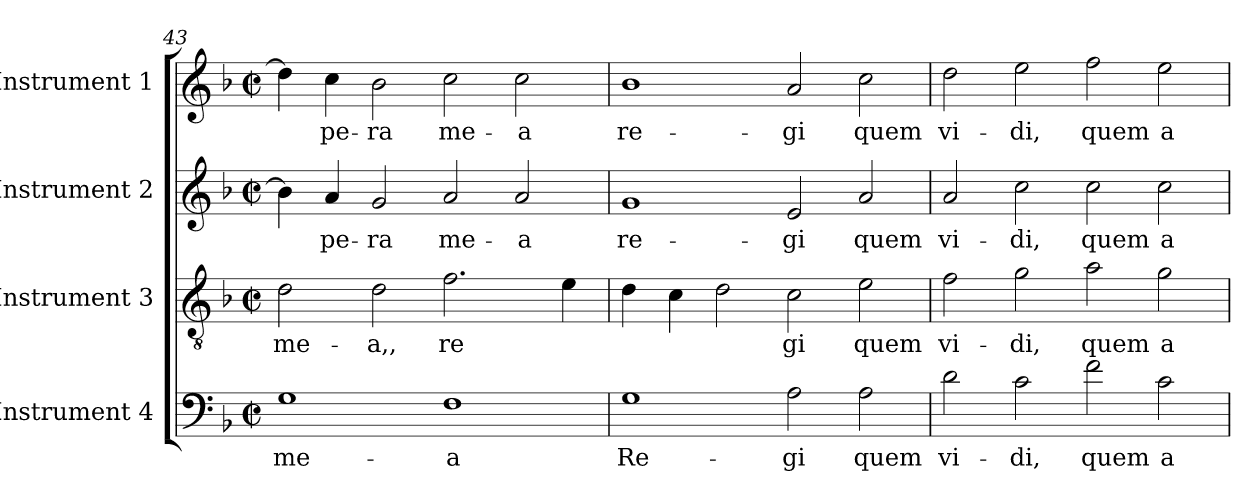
**kern	**text	**kern	**text	**kern	**text	**kern	**text
*part4	*part4	*part3	*part3	*part2	*part2	*part1	*part1
*staff4	*staff4	*staff3	*staff3	*staff2	*staff2	*staff1	*staff1
*I"Instrument 4	*	*I"Instrument 3	*	*I"Instrument 2	*	*I"Instrument 1	*
*clefF4	*	*clefGv2	*	*clefG2	*	*clefG2	*
*k[b-]	*	*k[b-]	*	*k[b-]	*	*k[b-]	*
*F:	*	*F:	*	*F:	*	*F:	*
*M2/2	*	*M2/2	*	*M2/2	*	*M2/2	*
*met(c|)	*	*met(c|)	*	*met(c|)	*	*met(c|)	*
=43	=43	=43	=43	=43	=43	=43	=43
!	!LO:LY:b:cj	!	!LO:LY:b:cj	!	!LO:LY:b	!	!LO:LY:b:cj
1G	me-	2d\	me-	4b-\]	--	4dd\]	--
!	!	!	!	!	!LO:LY:b	!	!LO:LY:b:cj
.	.	.	.	4a/	-pe-	4cc\	-pe-
!	!	!	!LO:LY:b:cj	!	!LO:LY:b	!	!LO:LY:b:cj
.	.	2d\	-a,,	2g/	-ra	2b-\	-ra
!	!LO:LY:b:cj	!	!LO:LY:b:cj	!	!LO:LY:b	!	!LO:LY:b:cj
1F	-a	2.f\	re-	2a/	me-	2cc\	me-
!	!	!	!	!	!LO:LY:b	!	!LO:LY:b:cj
.	.	.	.	2a/	-a	2cc\	-a
!	!	!	!LO:LY:b:cj	!	!	!	!
.	.	4e\	--	.	.	.	.
=44	=44	=44	=44	=44	=44	=44	=44
!	!LO:LY:b:cj	!	!LO:LY:b:cj	!	!LO:LY:b	!	!LO:LY:b:cj
1G	Re-	4d\	--	1g	re-	1b-	re-
!	!	!	!LO:LY:b:cj	!	!	!	!
.	.	4c\	--	.	.	.	.
!	!	!	!LO:LY:b:cj	!	!	!	!
.	.	2d\	--	.	.	.	.
!	!LO:LY:b:cj	!	!LO:LY:b:cj	!	!LO:LY:b	!	!LO:LY:b:cj
2A\	-gi	2c\	-gi	2e/	-gi	2a/	-gi
!	!LO:LY:b:cj	!	!LO:LY:b:cj	!	!LO:LY:b	!	!LO:LY:b:cj
2A\	quem	2e\	quem	2a/	quem	2cc\	quem
=45	=45	=45	=45	=45	=45	=45	=45
!	!LO:LY:b:cj	!	!LO:LY:b:cj	!	!LO:LY:b	!	!LO:LY:b:cj
2d\	vi-	2f\	vi-	2a/	vi-	2dd\	vi-
!	!LO:LY:b:cj	!	!LO:LY:b:cj	!	!LO:LY:b	!	!LO:LY:b:cj
2c\	-di,	2g\	-di,	2cc\	-di,	2ee\	-di,
!	!LO:LY:b:cj	!	!LO:LY:b:cj	!	!LO:LY:b	!	!LO:LY:b:cj
2f\	quem	2a\	quem	2cc\	quem	2ff\	quem
!	!LO:LY:b:cj	!	!LO:LY:b:cj	!	!LO:LY:b	!	!LO:LY:b:cj
2c\	a-	2g\	a-	2cc\	a-	2ee\	a-
=	=	=	=	=	=	=	=
*-	*-	*-	*-	*-	*-	*-	*-
